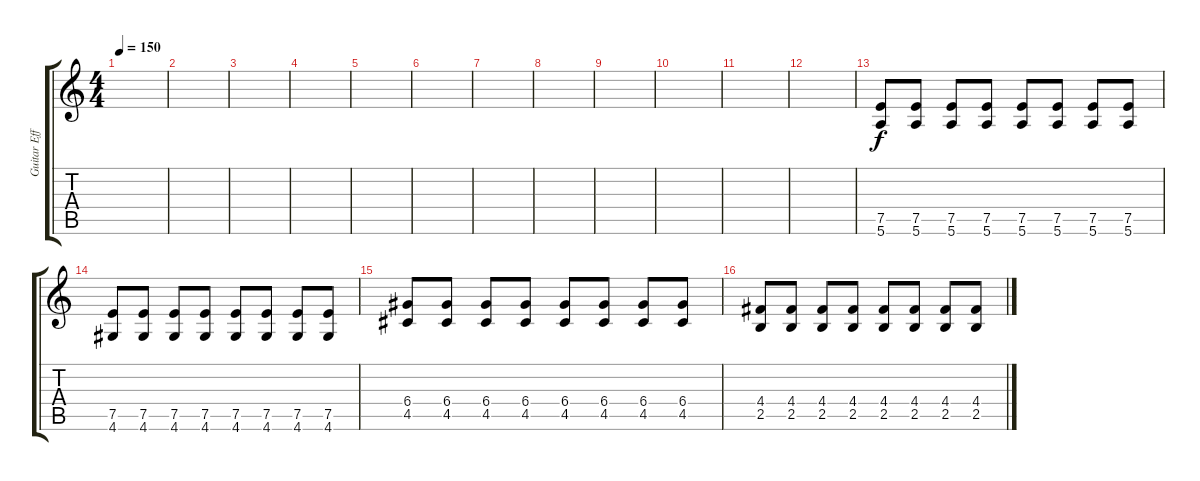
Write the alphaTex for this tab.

\track ("Guitar Effect" "Guitar Eff") {instrument overdrivenguitar}
\staff {score tabs}
\tuning (E4 B3 G3 D3 A2 E2) {hide}
\ts (4 4)
\tempo 150
\clef g2
\ks c
|
|
|
|
|
|
|
|
|
|
|
|
(7.5 5.6).8 (7.5 5.6).8 (7.5 5.6).8 (7.5 5.6).8 (7.5 5.6).8 (7.5 5.6).8 (7.5 5.6).8 (7.5 5.6).8 |
(7.5 4.6).8 (7.5 4.6).8 (7.5 4.6).8 (7.5 4.6).8 (7.5 4.6).8 (7.5 4.6).8 (7.5 4.6).8 (7.5 4.6).8 |
(6.4 4.5).8 (6.4 4.5).8 (6.4 4.5).8 (6.4 4.5).8 (6.4 4.5).8 (6.4 4.5).8 (6.4 4.5).8 (6.4 4.5).8 |
(4.4 2.5).8 (4.4 2.5).8 (4.4 2.5).8 (4.4 2.5).8 (4.4 2.5).8 (4.4 2.5).8 (4.4 2.5).8 (4.4 2.5).8
